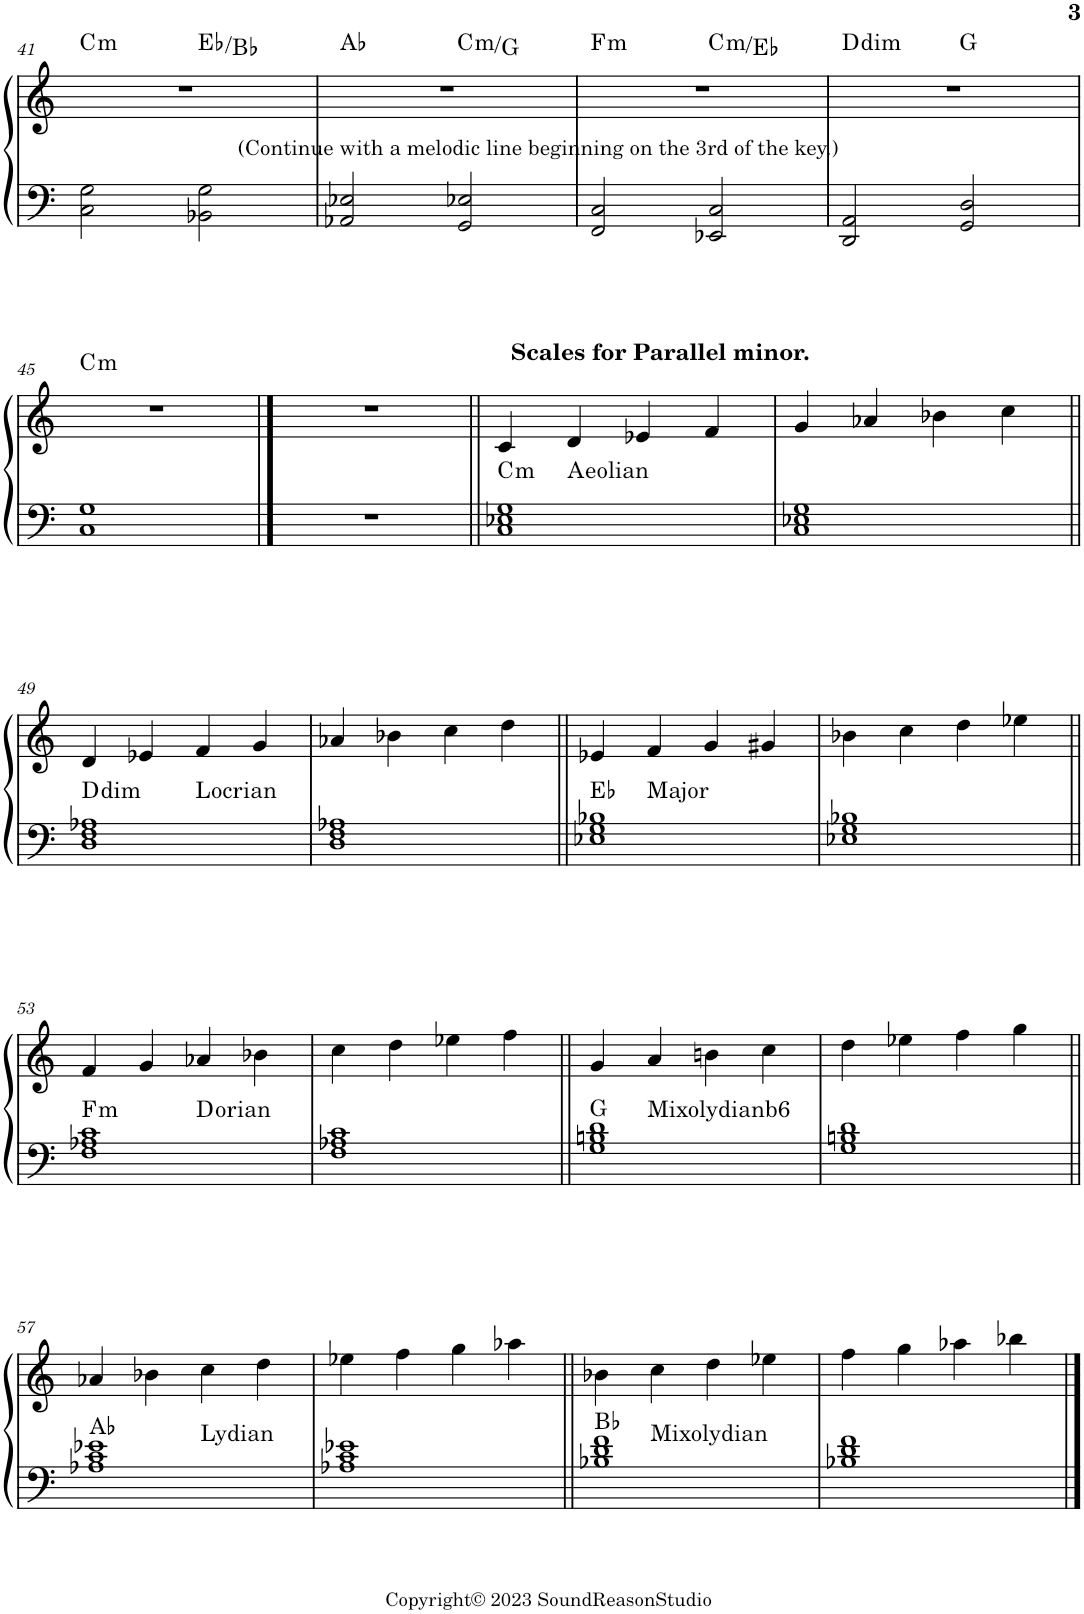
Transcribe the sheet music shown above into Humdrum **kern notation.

**kern	**kern	**harte
*part1	*part1	*part1
*staff2	*staff1	*
*I"Piano	*	*
*I'Pno.	*	*
!!LO:PB:g=z
*clefF4	*clefG2	*
*k[]	*k[]	*
*M4/4	*M4/4	*
=41	=41	=41
!LO:TX:a:t=(Continue with a melodic line beginning on the 3rd of the key.)	!	!LO:H:kt=m
*	*^	*
2C\ 2G\	1r	2ryy	C:min
2BB-X\ 2G\	.	2ryy	Eb:maj/5
=42	=42	=42	=42
2AA-X/ 2E-X/	1r	2ryy	Ab:maj
!	!	!	!LO:H:kt=m
2GG/ 2E-X/	.	2ryy	C:min/5
=43	=43	=43	=43
!	!	!	!LO:H:kt=m
2FF/ 2C/	1r	2ryy	F:min
!	!	!	!LO:H:kt=m
2EE-X/ 2C/	.	2ryy	C:min/b3
=44	=44	=44	=44
!	!	!	!LO:H:kt=dim
2DD/ 2AA/	1r	2ryy	D:dim
2GG/ 2D/	.	2ryy	G:maj
!!LO:LB:g=z
=45	=45	=45	=45
!	!	!	!LO:H:kt=m
*	*v	*v	*
1C 1G	1r	C:min
==46	==46	==46
!	!LO:TX:a:B:t=Scales for Parallel minor.	!
1r	1r	.
=47||	=47||	=47||
!	!	!LO:H:kt=m
1C 1E-X 1G	4c/	C:min
!	!	!LO:H:kt=eolian
.	4d/	.
.	4e-X/	.
.	4f/	.
=48	=48	=48
1C 1E-X 1G	4g/	.
.	4a-X/	.
.	4b-X\	.
.	4cc\	.
!!LO:LB:g=z
=49||	=49||	=49||
!	!	!LO:H:n=1:kt=dim
!	!	!LO:H:n=2:kt=Locrian
1D 1F 1A-X	4d/	D:dim N
.	4e-X/	.
.	4f/	.
.	4g/	.
=50	=50	=50
1D 1F 1A-X	4a-X/	.
.	4b-X\	.
.	4cc\	.
.	4dd\	.
=51||	=51||	=51||
!	!	!LO:H:n=2:kt=Major
1E-X 1G 1B-X	4e-X/	Eb:maj N
.	4f/	.
.	4g/	.
.	4g#X/	.
=52	=52	=52
1E-X 1G 1B-X	4b-X\	.
.	4cc\	.
.	4dd\	.
.	4ee-X\	.
!!LO:LB:g=z
=53||	=53||	=53||
!	!	!LO:H:kt=m
1F 1A-X 1c	4f/	F:min
.	4g/	.
.	4a-X/	D:dim
.	4b-X\	.
=54	=54	=54
1F 1A-X 1c	4cc\	.
.	4dd\	.
.	4ee-X\	.
.	4ff\	.
=55||	=55||	=55||
!	!	!LO:H:n=2:kt=Mixolydianb6
1G 1Bn 1d	4g/	G:maj N
.	4a/	.
.	4bn\	.
.	4cc\	.
=56	=56	=56
1G 1Bn 1d	4dd\	.
.	4ee-X\	.
.	4ff\	.
.	4gg\	.
!!LO:LB:g=z
=57||	=57||	=57||
!	!	!LO:H:n=2:kt=Lydian
1A-X 1c 1e-X	4a-X/	Ab:maj N
.	4b-X\	.
.	4cc\	.
.	4dd\	.
=58	=58	=58
1A-X 1c 1e-X	4ee-X\	.
.	4ff\	.
.	4gg\	.
.	4aa-X\	.
=59||	=59||	=59||
!	!	!LO:H:n=2:kt=Mixolydian
1B-X 1d 1f	4b-X\	Bb:maj N
.	4cc\	.
.	4dd\	.
.	4ee-X\	.
=60	=60	=60
1B-X 1d 1f	4ff\	.
.	4gg\	.
.	4aa-X\	.
.	4bb-X\	.
==	==	==
*-	*-	*-
